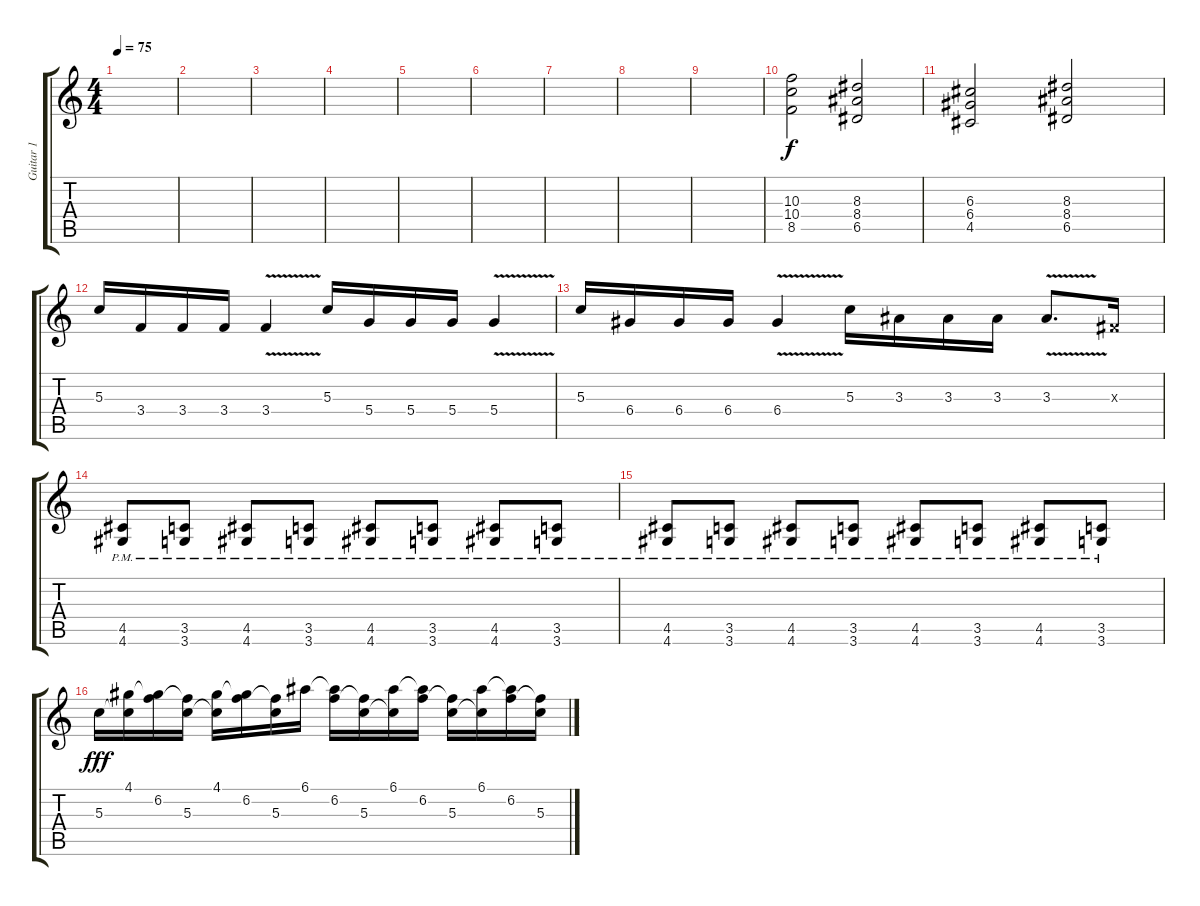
\track ("Guitar 1" "Guitar 1") {instrument distortionguitar}
\staff {score tabs}
\tuning (E4 B3 G3 D3 A2 E2) {hide}
\ts (4 4)
\tempo 75
\clef g2
\ks c
|
|
|
|
|
|
|
|
|
(10.3 10.4 8.5).2 (8.3 8.4 6.5).2 |
(6.3 6.4 4.5).2 (8.3 8.4 6.5).2 |
5.3.16 3.4.16 3.4.16 3.4.16 3.4{v}.4 5.3.16 5.4.16 5.4.16 5.4.16 5.4{v}.4 |
5.3.16 6.4.16 6.4.16 6.4.16 6.4{v}.4 5.3.16 3.3.16 3.3.16 3.3.16 3.3{v}.8{d} -1.3{x}.16 |
(4.5{pm} 4.6{pm}).8 (3.5{pm} 3.6{pm}).8 (4.5{pm} 4.6{pm}).8 (3.5{pm} 3.6{pm}).8 (4.5{pm} 4.6{pm}).8 (3.5{pm} 3.6{pm}).8 (4.5{pm} 4.6{pm}).8 (3.5{pm} 3.6{pm}).8 |
(4.5{pm} 4.6{pm}).8 (3.5{pm} 3.6{pm}).8 (4.5{pm} 4.6{pm}).8 (3.5{pm} 3.6{pm}).8 (4.5{pm} 4.6{pm}).8 (3.5{pm} 3.6{pm}).8 (4.5{pm} 4.6{pm}).8 (3.5{pm} 3.6{pm}).8 |
5.3.16{dy fff} (4.1 5.3{t}).16 (4.1{t} 6.2).16 (6.2{t} 5.3).16 (4.1 5.3{t}).16 (4.1{t} 6.2).16 (6.2{t} 5.3).16 6.1.16 (6.1{t} 6.2).16 (6.2{t} 5.3).16 (6.1 5.3{t}).16 (6.1{t} 6.2).16 (6.2{t} 5.3).16 (6.1 5.3{t}).16 (6.1{t} 6.2).16 (6.2{t} 5.3).16
